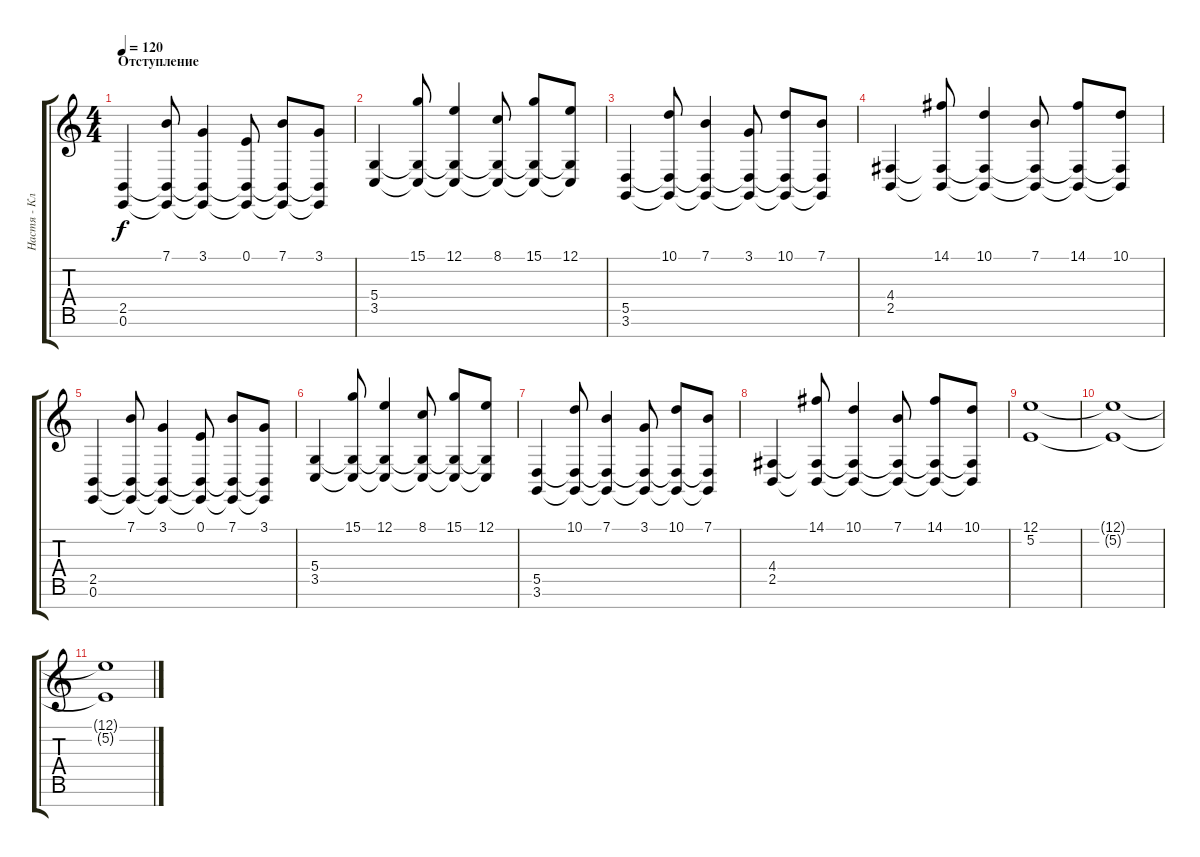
\track ("Настя - Клавишные (SintString/Piano)" "Настя - Кл") {instrument brightacousticpiano}
\staff {score tabs}
\tuning (E4 B3 G3 D3 A2 E2 B1) {hide}
\ts (4 4)
\section ("" "Отступление")
\tempo 120
\clef g2
\ks c
(2.5 0.6).4{dy f} (7.1 2.5{t} 0.6{t}).8 (3.1 2.5{t} 0.6{t}).4 (0.1 2.5{t} 0.6{t}).8 (7.1 2.5{t} 0.6{t}).8 (3.1 2.5{t} 0.6{t}).8 |
(5.4 3.5).4 (15.1 5.4{t} 3.5{t}).8 (12.1 5.4{t} 3.5{t}).4 (8.1 5.4{t} 3.5{t}).8 (15.1 5.4{t} 3.5{t}).8 (12.1 5.4{t} 3.5{t}).8 |
(5.5 3.6).4 (10.1 5.5{t} 3.6{t}).8 (7.1 5.5{t} 3.6{t}).4 (3.1 5.5{t} 3.6{t}).8 (10.1 5.5{t} 3.6{t}).8 (7.1 5.5{t} 3.6{t}).8 |
(4.4 2.5).4 (14.1 4.4{t} 2.5{t}).8 (10.1 4.4{t} 2.5{t}).4 (7.1 4.4{t} 2.5{t}).8 (14.1 4.4{t} 2.5{t}).8 (10.1 4.4{t} 2.5{t}).8 |
(2.5 0.6).4 (7.1 2.5{t} 0.6{t}).8 (3.1 2.5{t} 0.6{t}).4 (0.1 2.5{t} 0.6{t}).8 (7.1 2.5{t} 0.6{t}).8 (3.1 2.5{t} 0.6{t}).8 |
(5.4 3.5).4 (15.1 5.4{t} 3.5{t}).8 (12.1 5.4{t} 3.5{t}).4 (8.1 5.4{t} 3.5{t}).8 (15.1 5.4{t} 3.5{t}).8 (12.1 5.4{t} 3.5{t}).8 |
(5.5 3.6).4 (10.1 5.5{t} 3.6{t}).8 (7.1 5.5{t} 3.6{t}).4 (3.1 5.5{t} 3.6{t}).8 (10.1 5.5{t} 3.6{t}).8 (7.1 5.5{t} 3.6{t}).8 |
(4.4 2.5).4 (14.1 4.4{t} 2.5{t}).8 (10.1 4.4{t} 2.5{t}).4 (7.1 4.4{t} 2.5{t}).8 (14.1 4.4{t} 2.5{t}).8 (10.1 4.4{t} 2.5{t}).8 |
(12.1 5.2).1 |
(12.1{t} 5.2{t}).1 |
(12.1{t} 5.2{t}).1
